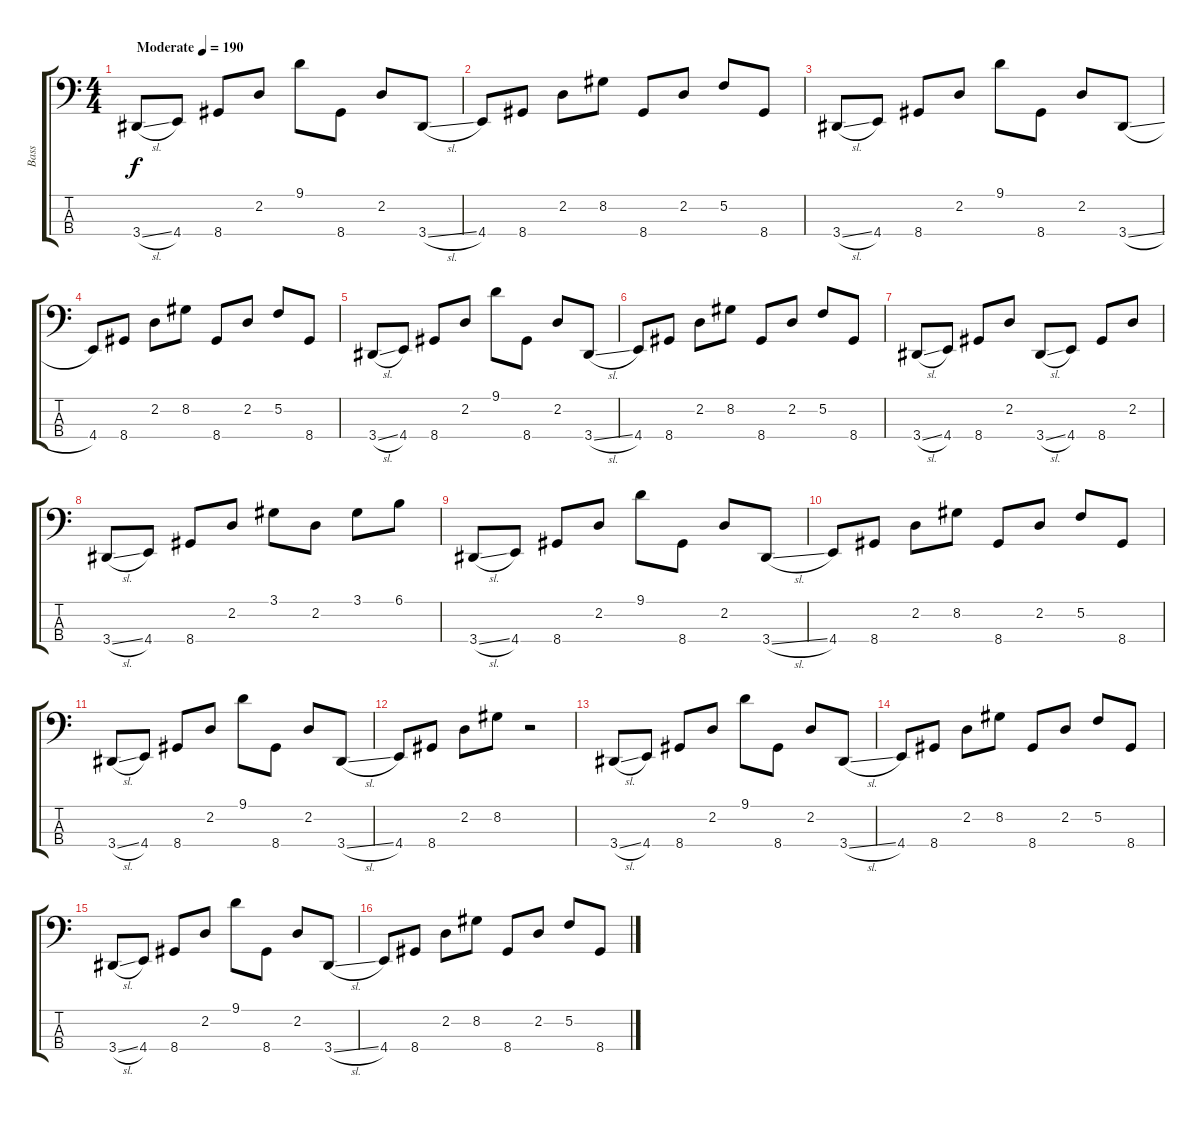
\track ("Bass" "Bass") {instrument electricbassfinger}
\staff {score tabs}
\tuning (F2 C2 G1 C1) {hide}
\ts (4 4)
\tempo (190 "Moderate")
\clef f4
\ks c
3.4{sl}.8{dy f instrument electricbassfinger} 4.4.8 8.4.8 2.2.8 9.1.8 8.4.8 2.2.8 3.4{sl}.8 |
4.4.8 8.4.8 2.2.8 8.2.8 8.4.8 2.2.8 5.2.8 8.4.8 |
3.4{sl}.8 4.4.8 8.4.8 2.2.8 9.1.8 8.4.8 2.2.8 3.4{sl}.8 |
4.4.8 8.4.8 2.2.8 8.2.8 8.4.8 2.2.8 5.2.8 8.4.8 |
3.4{sl}.8 4.4.8 8.4.8 2.2.8 9.1.8 8.4.8 2.2.8 3.4{sl}.8 |
4.4.8 8.4.8 2.2.8 8.2.8 8.4.8 2.2.8 5.2.8 8.4.8 |
3.4{sl}.8 4.4.8 8.4.8 2.2.8 3.4{sl}.8 4.4.8 8.4.8 2.2.8 |
3.4{sl}.8 4.4.8 8.4.8 2.2.8 3.1.8 2.2.8 3.1.8 6.1.8 |
3.4{sl}.8 4.4.8 8.4.8 2.2.8 9.1.8 8.4.8 2.2.8 3.4{sl}.8 |
4.4.8 8.4.8 2.2.8 8.2.8 8.4.8 2.2.8 5.2.8 8.4.8 |
3.4{sl}.8 4.4.8 8.4.8 2.2.8 9.1.8 8.4.8 2.2.8 3.4{sl}.8 |
4.4.8 8.4.8 2.2.8 8.2.8 r.2 |
3.4{sl}.8 4.4.8 8.4.8 2.2.8 9.1.8 8.4.8 2.2.8 3.4{sl}.8 |
4.4.8 8.4.8 2.2.8 8.2.8 8.4.8 2.2.8 5.2.8 8.4.8 |
3.4{sl}.8 4.4.8 8.4.8 2.2.8 9.1.8 8.4.8 2.2.8 3.4{sl}.8 |
4.4.8 8.4.8 2.2.8 8.2.8 8.4.8 2.2.8 5.2.8 8.4.8
